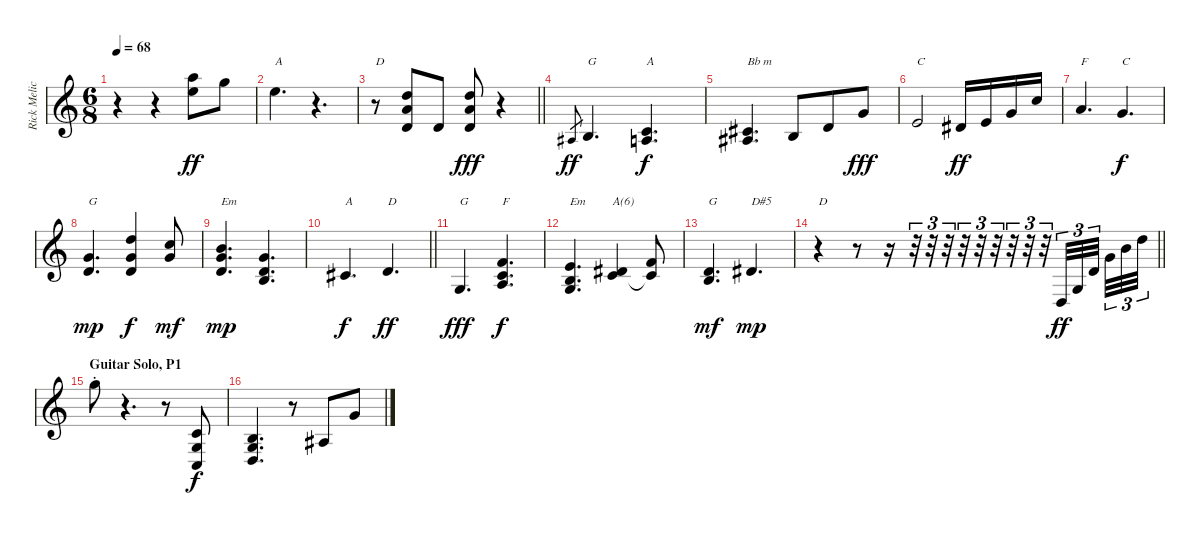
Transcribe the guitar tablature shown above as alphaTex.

\track ("Rick Melick right" "Rick Melic") {instrument electricpiano2}
\staff {score}
\tuning (Ab4 Eb4 Bb3 Gb3 Db3 Ab2 Eb2) {hide}
\ts (6 8)
\tempo 68
\clef g2
\ks c
r.4{dy f} r.4 (13.1 13.2).8{dy ff} 11.1.8 |
13.2.4{d txt "A"} r.4{d} |
\barLineRight lightlight
r.8{txt "D"} (11.2 11.3 8.4).8 8.4.8 (11.2 11.3 8.4).8{dy fff} r.4 |
4.4.8{gr dy ff} 5.4.4{d txt "G"} (6.4 8.5).4{d txt "A" dy f} |
(7.4 9.5).4{d txt "Bb m"} 10.5.8 8.4.8 13.4.8{dy fff} |
10.4.2{txt "C"} 9.4.16{dy ff} 10.4.16 9.3.16 9.2.16 |
6.2.4{d txt "F"} 4.2.4{d txt "C" dy f} |
(4.2 4.3).4{d txt "G" dy mp} (11.2 9.3 8.4).4{dy f} (9.2 9.3).8{dy mf} |
(8.2 9.3 8.4).4{d txt "Em" dy mp} (9.3 8.4 10.5).4{d} |
\barLineRight lightlight
7.4.4{d txt "A" dy f} 8.4.4{d txt "D" dy ff} |
6.5.4{d txt "G" dy fff} (2.2 2.3 3.4).4{d txt "F" dy f} |
(6.3 5.4 6.5).4{d txt "Em"} (5.3 6.4).4{txt "A(6)"} (7.3 6.4{t}).8 |
(4.3 5.4).4{d txt "G" dy mf} 5.3.4{d txt "D#5" dy mp} |
\barLineRight lightlight
r.4{txt "D" volume 7} r.8 r.16{volume 15} r.32{tu (3 2)} r.32{tu (3 2)} r.32{tu (3 2)} r.32{tu (3 2)} r.32{tu (3 2)} r.32{tu (3 2)} r.32{tu (3 2)} r.32{tu (3 2)} r.32{tu (3 2)} 6.6.32{tu (3 2) dy ff} 6.5.32{tu (3 2)} 8.4.32{tu (3 2) beam splitsecondary} 13.4.32{tu (3 2)} 13.3.32{tu (3 2)} 11.2.32{tu (3 2)} |
\section ("" "Guitar Solo, P1")
16.2{st}.8 r.4{d} r.8 (11.5 11.6 9.7).8{dy f} |
(10.5 11.6 11.7).4{d} r.8 9.5.8 9.3.8
